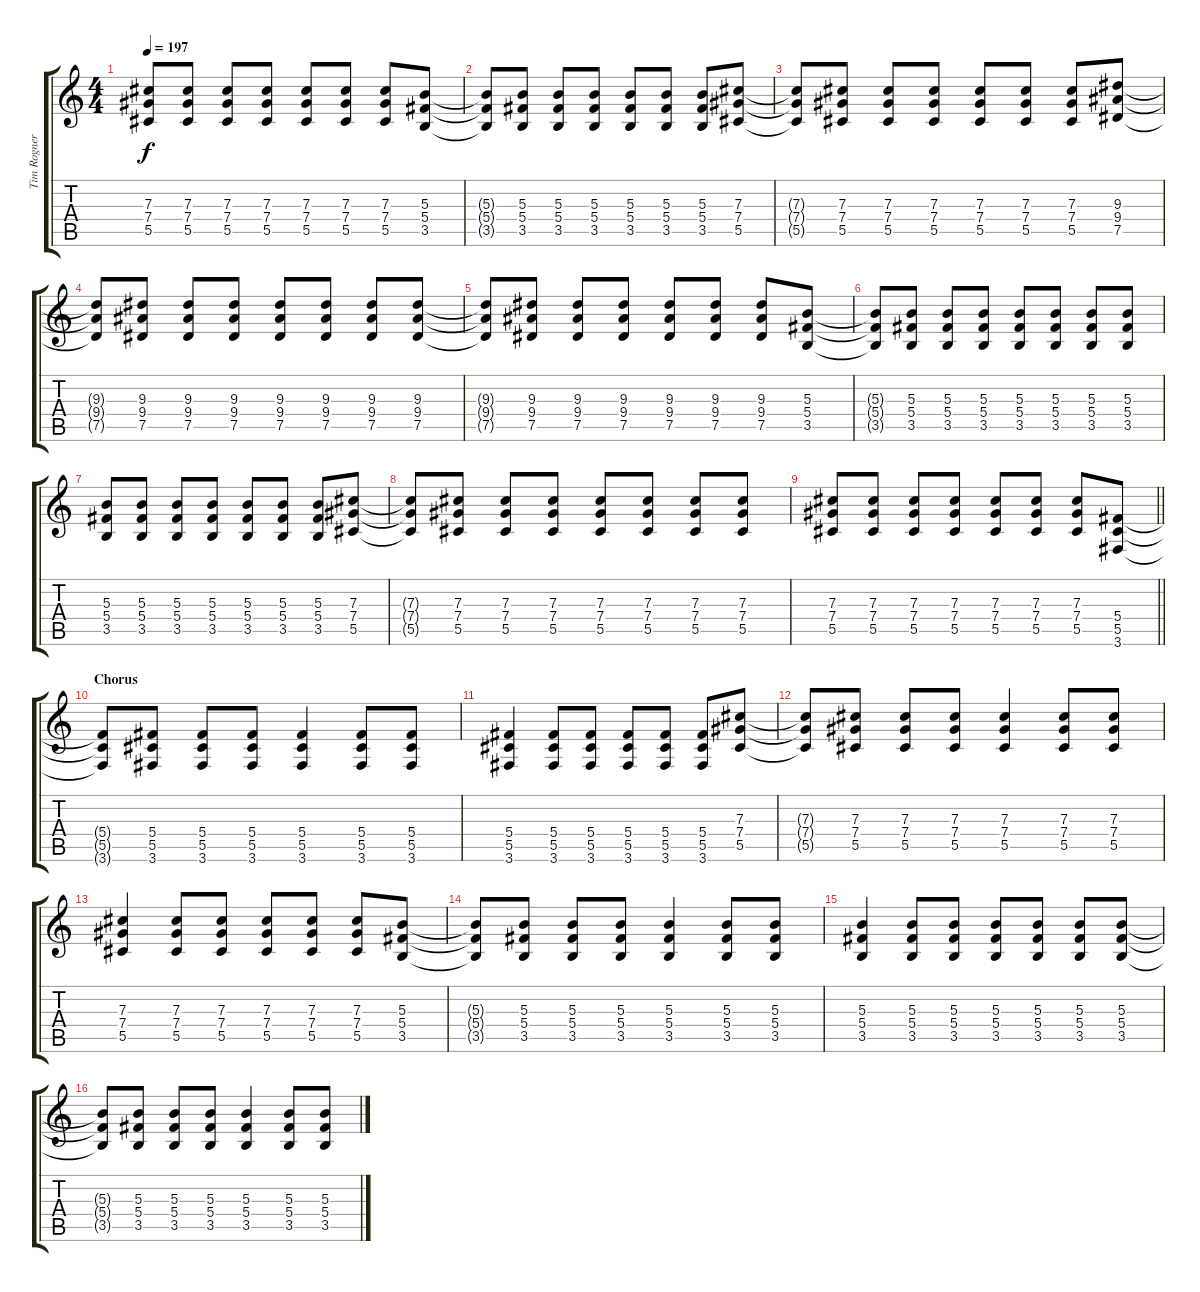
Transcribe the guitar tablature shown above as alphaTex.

\track ("Tim Rogner - Guitar" "Tim Rogner") {instrument distortionguitar}
\staff {score tabs}
\tuning (Eb4 Bb3 Gb3 Db3 Ab2 Eb2) {hide}
\ts (4 4)
\tempo 197
\clef g2
\ks c
(7.3{t} 7.4{t} 5.5{t}).8{dy f} (7.3 7.4 5.5).8 (7.3 7.4 5.5).8 (7.3 7.4 5.5).8 (7.3 7.4 5.5).8 (7.3 7.4 5.5).8 (7.3 7.4 5.5).8 (5.3 5.4 3.5).8 |
(5.3{t} 5.4{t} 3.5{t}).8 (5.3 5.4 3.5).8 (5.3 5.4 3.5).8 (5.3 5.4 3.5).8 (5.3 5.4 3.5).8 (5.3 5.4 3.5).8 (5.3 5.4 3.5).8 (7.3 7.4 5.5).8 |
(7.3{t} 7.4{t} 5.5{t}).8 (7.3 7.4 5.5).8 (7.3 7.4 5.5).8 (7.3 7.4 5.5).8 (7.3 7.4 5.5).8 (7.3 7.4 5.5).8 (7.3 7.4 5.5).8 (9.3 9.4 7.5).8 |
(9.3{t} 9.4{t} 7.5{t}).8 (9.3 9.4 7.5).8 (9.3 9.4 7.5).8 (9.3 9.4 7.5).8 (9.3 9.4 7.5).8 (9.3 9.4 7.5).8 (9.3 9.4 7.5).8 (9.3 9.4 7.5).8 |
(9.3{t} 9.4{t} 7.5{t}).8 (9.3 9.4 7.5).8 (9.3 9.4 7.5).8 (9.3 9.4 7.5).8 (9.3 9.4 7.5).8 (9.3 9.4 7.5).8 (9.3 9.4 7.5).8 (5.3 5.4 3.5).8 |
(5.3{t} 5.4{t} 3.5{t}).8 (5.3 5.4 3.5).8 (5.3 5.4 3.5).8 (5.3 5.4 3.5).8 (5.3 5.4 3.5).8 (5.3 5.4 3.5).8 (5.3 5.4 3.5).8 (5.3 5.4 3.5).8 |
(5.3 5.4 3.5).8 (5.3 5.4 3.5).8 (5.3 5.4 3.5).8 (5.3 5.4 3.5).8 (5.3 5.4 3.5).8 (5.3 5.4 3.5).8 (5.3 5.4 3.5).8 (7.3 7.4 5.5).8 |
(7.3{t} 7.4{t} 5.5{t}).8 (7.3 7.4 5.5).8 (7.3 7.4 5.5).8 (7.3 7.4 5.5).8 (7.3 7.4 5.5).8 (7.3 7.4 5.5).8 (7.3 7.4 5.5).8 (7.3 7.4 5.5).8 |
\barLineRight lightlight
(7.3 7.4 5.5).8 (7.3 7.4 5.5).8 (7.3 7.4 5.5).8 (7.3 7.4 5.5).8 (7.3 7.4 5.5).8 (7.3 7.4 5.5).8 (7.3 7.4 5.5).8 (5.4 5.5 3.6).8 |
\section ("" "Chorus")
(5.4{t} 5.5{t} 3.6{t}).8 (5.4 5.5 3.6).8 (5.4 5.5 3.6).8 (5.4 5.5 3.6).8 (5.4 5.5 3.6).4 (5.4 5.5 3.6).8 (5.4 5.5 3.6).8 |
(5.4 5.5 3.6).4 (5.4 5.5 3.6).8 (5.4 5.5 3.6).8 (5.4 5.5 3.6).8 (5.4 5.5 3.6).8 (5.4 5.5 3.6).8 (7.3 7.4 5.5).8 |
(7.3{t} 7.4{t} 5.5{t}).8 (7.3 7.4 5.5).8 (7.3 7.4 5.5).8 (7.3 7.4 5.5).8 (7.3 7.4 5.5).4 (7.3 7.4 5.5).8 (7.3 7.4 5.5).8 |
(7.3 7.4 5.5).4 (7.3 7.4 5.5).8 (7.3 7.4 5.5).8 (7.3 7.4 5.5).8 (7.3 7.4 5.5).8 (7.3 7.4 5.5).8 (5.3 5.4 3.5).8 |
(5.3{t} 5.4{t} 3.5{t}).8 (5.3 5.4 3.5).8 (5.3 5.4 3.5).8 (5.3 5.4 3.5).8 (5.3 5.4 3.5).4 (5.3 5.4 3.5).8 (5.3 5.4 3.5).8 |
(5.3 5.4 3.5).4 (5.3 5.4 3.5).8 (5.3 5.4 3.5).8 (5.3 5.4 3.5).8 (5.3 5.4 3.5).8 (5.3 5.4 3.5).8 (5.3 5.4 3.5).8 |
(5.3{t} 5.4{t} 3.5{t}).8 (5.3 5.4 3.5).8 (5.3 5.4 3.5).8 (5.3 5.4 3.5).8 (5.3 5.4 3.5).4 (5.3 5.4 3.5).8 (5.3 5.4 3.5).8
